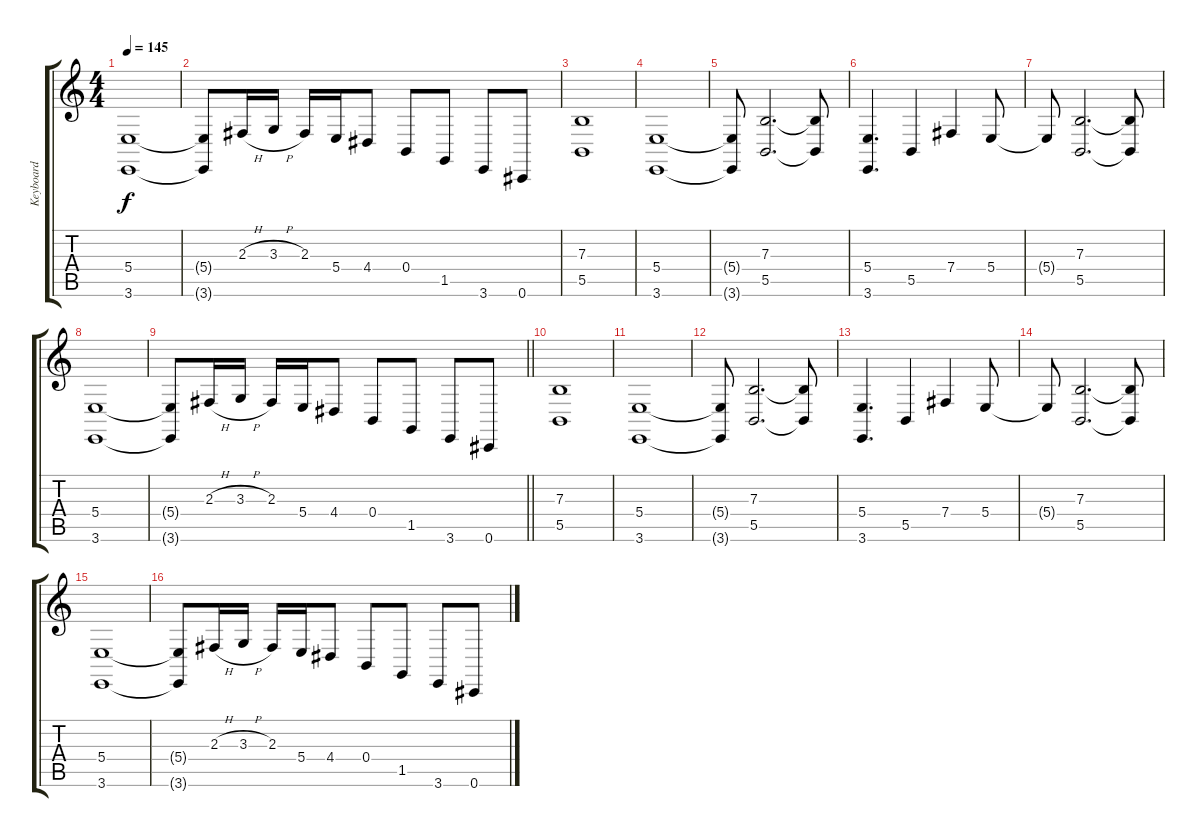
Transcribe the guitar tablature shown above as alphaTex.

\track ("Keyboard" "Keyboard") {instrument synthstrings1}
\staff {score tabs}
\tuning (Db4 Ab3 E3 B2 Gb2 Db2) {hide}
\ts (4 4)
\tempo 145
\clef g2
\ks c
(5.4 3.6).1{dy f} |
(5.4{t} 3.6{t}).8 2.3{h}.16 3.3{h}.16 2.3.16 5.4.16 4.4.8 0.4.8 1.5.8 3.6.8 0.6.8 |
(7.3 5.5).1 |
(5.4 3.6).1 |
(5.4{t} 3.6{t}).8 (7.3 5.5).2{d} (7.3{t} 5.5{t}).8 |
(5.4 3.6).4{d} 5.5.4 7.4.4 5.4.8 |
5.4{t}.8 (7.3 5.5).2{d} (7.3{t} 5.5{t}).8 |
(5.4 3.6).1 |
\barLineRight lightlight
(5.4{t} 3.6{t}).8 2.3{h}.16 3.3{h}.16 2.3.16 5.4.16 4.4.8 0.4.8 1.5.8 3.6.8 0.6.8 |
(7.3 5.5).1 |
(5.4 3.6).1 |
(5.4{t} 3.6{t}).8 (7.3 5.5).2{d} (7.3{t} 5.5{t}).8 |
(5.4 3.6).4{d} 5.5.4 7.4.4 5.4.8 |
5.4{t}.8 (7.3 5.5).2{d} (7.3{t} 5.5{t}).8 |
(5.4 3.6).1 |
(5.4{t} 3.6{t}).8 2.3{h}.16 3.3{h}.16 2.3.16 5.4.16 4.4.8 0.4.8 1.5.8 3.6.8 0.6.8
